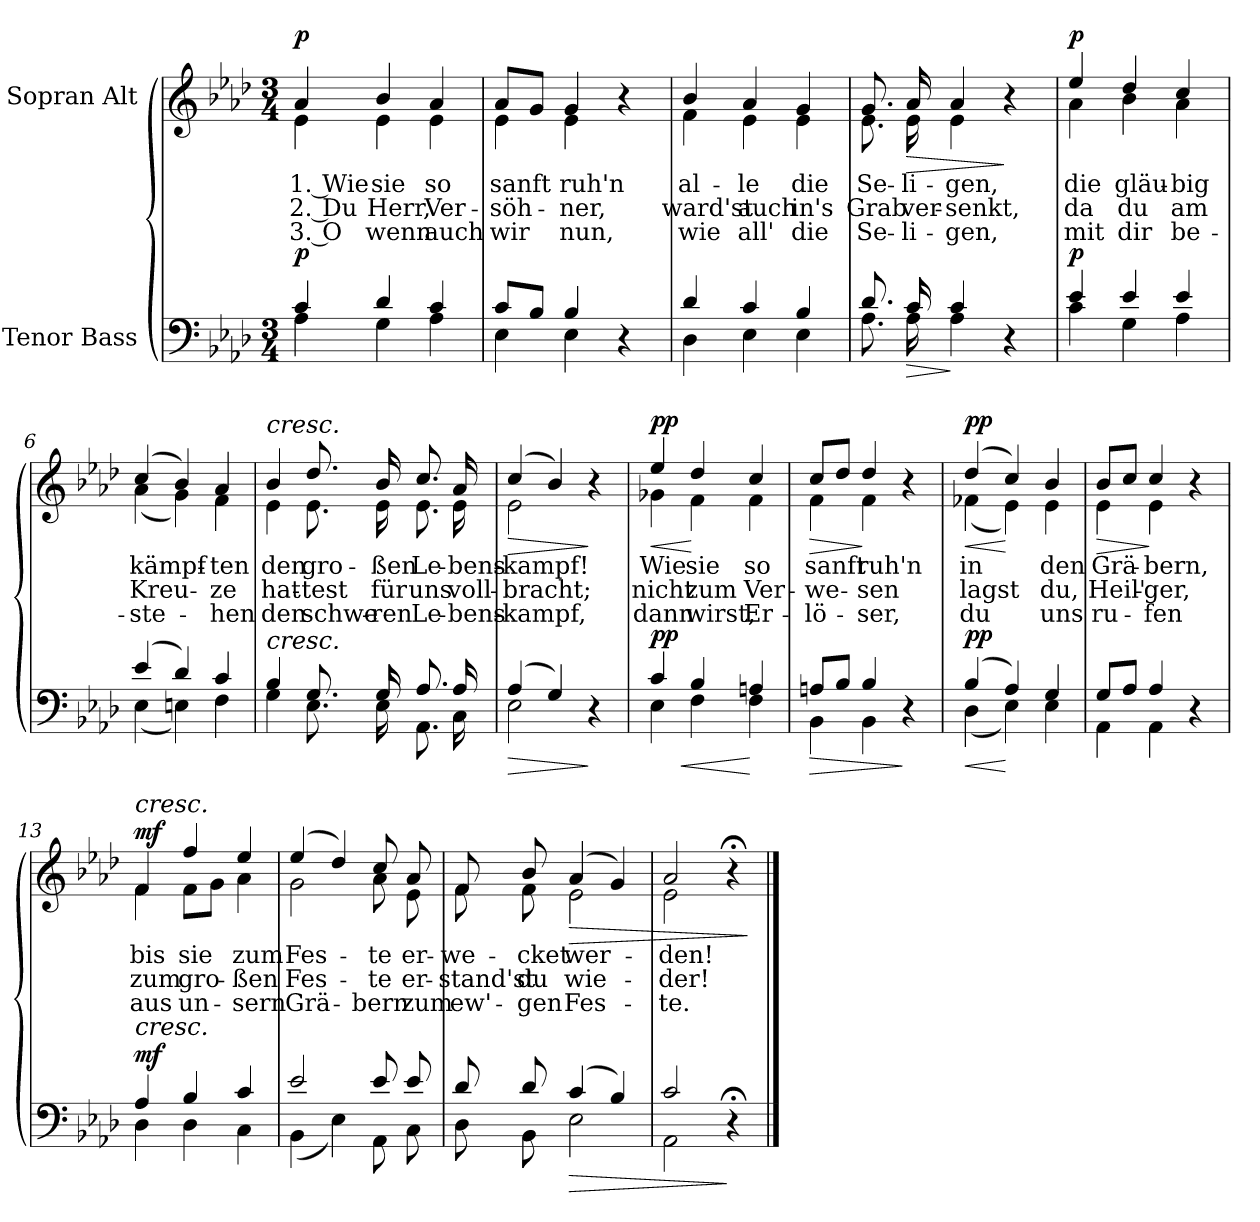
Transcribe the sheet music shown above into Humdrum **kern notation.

**kern	**dynam	**kern	**text	**text	**text	**dynam
*part2	*part2	*part1	*part1	*part1	*part1	*part1
*staff2	*staff2	*staff1	*staff1	*staff1	*staff1	*staff1
*I"Tenor Bass	*	*I"Sopran Alt	*	*	*	*
*clefF4	*	*clefG2	*	*	*	*
*k[b-e-a-d-]	*	*k[b-e-a-d-]	*	*	*	*
*M3/4	*	*M3/4	*	*	*	*
=1	=1	=1	=1	=1	=1	=1
*^	*	*	*	*	*	*
!	!	!	!LO:TX:a:B:t=Langsam	!	!	!	!
!	!	!LO:DY:a	!	!LO:LY:b	!LO:LY:b	!LO:LY:b	!LO:DY:a
*	*	*	*^	*	*	*	*
4c/	4A-\	p	4a-/	4e-\	1. Wie	2. Du	3. O	p
!	!	!	!	!	!LO:LY:b	!LO:LY:b	!LO:LY:b	!
4d-/	4G\	.	4b-/	4e-\	sie	Herr,	wenn	.
!	!	!	!	!	!LO:LY:b	!LO:LY:b	!LO:LY:b	!
4c/	4A-\	.	4a-/	4e-\	so	Ver-	auch	.
=2	=2	=2	=2	=2	=2	=2	=2	=2
!	!	!	!	!	!LO:LY:b	!LO:LY:b	!LO:LY:b	!
8c/L	4E-\	.	8a-/L	4e-\	sanft	-söh-	wir	.
8B-/J	.	.	8g/J	.	.	.	.	.
!	!	!	!	!	!LO:LY:b	!LO:LY:b	!LO:LY:b	!
4B-/	4E-\	.	4g/	4e-\	ruh'n	-ner,	nun,	.
4r	4ryy	.	4r	4ryy	.	.	.	.
=3	=3	=3	=3	=3	=3	=3	=3	=3
!	!	!	!	!	!LO:LY:b	!LO:LY:b	!LO:LY:b	!
4d-/	4D-\	.	4b-/	4f\	al-	ward'st	wie	.
!	!	!	!	!	!LO:LY:b	!LO:LY:b	!LO:LY:b	!
4c/	4E-\	.	4a-/	4e-\	-le	auch	all'	.
!	!	!	!	!	!LO:LY:b	!LO:LY:b	!LO:LY:b	!
4B-/	4E-\	.	4g/	4e-\	die	in's	die	.
=4	=4	=4	=4	=4	=4	=4	=4	=4
!	!	!	!	!	!LO:LY:b	!LO:LY:b	!LO:LY:b	!
8.d-/	8.A-\	.	8.g/	8.e-\	Se-	Grab	Se-	.
!	!	!LO:HP:b	!	!	!LO:LY:b	!LO:LY:b	!LO:LY:b	!LO:HP:b
16c/	16A-\	>	16a-/	16e-\	-li-	ver-	-li-	>
!	!	!	!	!	!LO:LY:b	!LO:LY:b	!LO:LY:b	!
4c/	4A-\	]	4a-/	4e-\	-gen,	-senkt,	-gen,	.
4r	4ryy	.	4r	4ryy	.	.	.	]
!!LO:LB:g=z	!!
=5	=5	=5	=5	=5	=5	=5	=5	=5
!	!	!LO:DY:a	!	!	!LO:LY:b	!LO:LY:b	!LO:LY:b	!LO:DY:a
4e-/	4c\	p	4ee-/	4a-\	die	da	mit	p
!	!	!	!	!	!LO:LY:b	!LO:LY:b	!LO:LY:b	!
4e-/	4G\	.	4dd-/	4b-\	gläu-	du	dir	.
!	!	!	!	!	!LO:LY:b	!LO:LY:b	!LO:LY:b	!
4e-/	4A-\	.	4cc/	4a-\	-big	am	be-	.
=6	=6	=6	=6	=6	=6	=6	=6	=6
!	!	!	!	!	!LO:LY:b	!LO:LY:b	!LO:LY:b	!
(4e-/	(4E-\	.	(4cc/	(4a-\	kämpf-	Kreu-	-ste-	.
4d-/)	4En\)	.	4b-/)	4g\)	.	.	.	.
!	!	!	!	!	!LO:LY:b	!LO:LY:b	!LO:LY:b	!
4c/	4F\	.	4a-/	4f\	-ten	-ze	-hen	.
=7	=7	=7	=7	=7	=7	=7	=7	=7
!	!	!	!LO:TX:a:i:t=cresc.	!	!	!	!	!
!LO:TX:a:i:t=cresc.	!	!	!	!	!	!	!	!
!	!	!	!	!	!LO:LY:b	!LO:LY:b	!LO:LY:b	!
4B-/	4G\	.	4b-/	4e-\	den	hat-	den	.
!	!	!	!	!	!LO:LY:b	!LO:LY:b	!LO:LY:b	!
8.G/	8.E-\	.	8.dd-/	8.e-\	gro-	-test	schwe-	.
!	!	!	!	!	!LO:LY:b	!LO:LY:b	!LO:LY:b	!
16G/	16E-\	.	16b-/	16e-\	-ßen	für	-ren	.
!	!	!	!	!	!LO:LY:b	!LO:LY:b	!LO:LY:b	!
8.A-/	8.AA-\	.	8.cc/	8.e-\	Le-	uns	Le-	.
!	!	!	!	!	!LO:LY:b	!LO:LY:b	!LO:LY:b	!
16A-/	16C\	.	16a-/	16e-\	-bens-	voll-	-bens-	.
=8	=8	=8	=8	=8	=8	=8	=8	=8
!	!	!LO:HP:b	!	!	!LO:LY:b	!LO:LY:b	!LO:LY:b	!LO:HP:b
(4A-/	2E-\	>	(4cc/	2e-\	-kampf!	-bracht;	-kampf,	>
4G/)	.	.	4b-/)	.	.	.	.	.
4r	4ryy	]	4r	4ryy	.	.	.	]
!!LO:LB:g=z	!!
=9	=9	=9	=9	=9	=9	=9	=9	=9
!	!	!LO:HP:b	!	!	!LO:LY:b	!LO:LY:b	!LO:LY:b	!LO:HP:b
!	!	!LO:DY:n=1:a	!	!	!	!	!	!LO:DY:n=1:a
4c/	4E-\	< pp	4ee-/	4g-X\	Wie	nicht	dann	< pp
!	!	!	!	!	!LO:LY:b	!LO:LY:b	!LO:LY:b	!
4B-/	4F\	.	4dd-/	4f\	sie	zum	wirst,	[
!	!	!	!	!	!LO:LY:b	!LO:LY:b	!LO:LY:b	!
4An/	4F\	[	4cc/	4f\	so	Ver-	Er-	.
=10	=10	=10	=10	=10	=10	=10	=10	=10
!	!	!LO:HP:b	!	!	!LO:LY:b	!LO:LY:b	!LO:LY:b	!LO:HP:b
8An/L	4BB-\	>	8cc/L	4f\	-sanft	-we-	-lö-	>
8B-/J	.	.	8dd-/J	.	.	.	.	.
!	!	!	!	!	!LO:LY:b	!LO:LY:b	!LO:LY:b	!
4B-/	4BB-\	.	4dd-/	4f\	ruh'n	-sen	-ser,	]
4r	4ryy	]	4r	4ryy	.	.	.	.
=11	=11	=11	=11	=11	=11	=11	=11	=11
!	!	!LO:HP:b	!	!	!LO:LY:b	!LO:LY:b	!LO:LY:b	!LO:HP:b
!	!	!LO:DY:n=1:a	!	!	!	!	!	!LO:DY:n=1:a
(4B-/	(4D-\	< pp	(4dd-/	(4f-X\	in	lagst	du	< pp
4A-/)	4E-\)	[	4cc/)	4e-\)	.	.	.	[
!	!	!	!	!	!LO:LY:b	!LO:LY:b	!LO:LY:b	!
4G/	4E-\	.	4b-/	4e-\	den	du,	uns	.
=12	=12	=12	=12	=12	=12	=12	=12	=12
!	!	!	!	!	!LO:LY:b	!LO:LY:b	!LO:LY:b	!LO:HP:b
8G/L	4AA-\	.	8b-/L	4e-\	Grä-	Heil'-	ru-	>
8A-/J	.	.	8cc/J	.	.	.	.	.
!	!	!	!	!	!LO:LY:b	!LO:LY:b	!LO:LY:b	!
4A-/	4AA-\	.	4cc/	4e-\	-bern,	-ger,	-fen	]
4r	4ryy	.	4r	4ryy	.	.	.	.
!!LO:LB:g=z	!!
=13	=13	=13	=13	=13	=13	=13	=13	=13
!	!	!	!LO:TX:a:i:t=cresc.	!	!	!	!	!
!LO:TX:a:i:t=cresc.	!	!	!	!	!	!	!	!
!	!	!LO:DY:a	!	!	!LO:LY:b	!LO:LY:b	!LO:LY:b	!LO:DY:a
4A-/	4D-\	mf	4f/	4f\	bis	zum	aus	mf
!	!	!	!	!	!LO:LY:b	!LO:LY:b	!LO:LY:b	!
4B-/	4D-\	.	4ff/	8f\L	sie	gro-	un-	.
.	.	.	.	8g\J	.	.	.	.
!	!	!	!	!	!LO:LY:b	!LO:LY:b	!LO:LY:b	!
4c/	4C\	.	4ee-/	4a-\	zum	-ßen	-sern	.
=14	=14	=14	=14	=14	=14	=14	=14	=14
!	!	!	!	!	!LO:LY:b	!LO:LY:b	!LO:LY:b	!
2e-/	(4BB-\	.	(4ee-/	2g\	Fes-	Fes-	Grä-	.
.	4E-\)	.	4dd-/)	.	.	.	.	.
!	!	!	!	!	!LO:LY:b	!LO:LY:b	!LO:LY:b	!
8e-/	8AA-\	.	8cc/	8a-\	-te	-te	-bern	.
!	!	!	!	!	!LO:LY:b	!LO:LY:b	!LO:LY:b	!
8e-/	8C\	.	8a-/	8e-\	er-	er-	zum	.
=15	=15	=15	=15	=15	=15	=15	=15	=15
!	!	!	!	!	!LO:LY:b	!LO:LY:b	!LO:LY:b	!
8d-/	8D-\	.	8f/	8f\	-we-	-stand'st	ew'-	.
!	!	!	!	!	!LO:LY:b	!LO:LY:b	!LO:LY:b	!
8d-/	8BB-\	.	8b-/	8f\	-cket	du	-gen	.
!	!	!LO:HP:b	!	!	!LO:LY:b	!LO:LY:b	!LO:LY:b	!LO:HP:b
(4c/	2E-\	>	(4a-/	2e-\	wer-	wie-	Fes-	>
4B-/)	.	.	4g/)	.	.	.	.	.
=16	=16	=16	=16	=16	=16	=16	=16	=16
!	!	!	!	!	!LO:LY:b	!LO:LY:b	!LO:LY:b	!
2c/	2AA-\	.	2a-/	2e-\	-den!	-der!	-te.	.
4r;<	4ryy	]	4r;<	4ryy	.	.	.	.
*v	*v	*	*	*	*	*	*	*
*	*	*v	*v	*	*	*	*
.	.	.	.	.	.	]
==	==	==	==	==	==	==
*-	*-	*-	*-	*-	*-	*-
